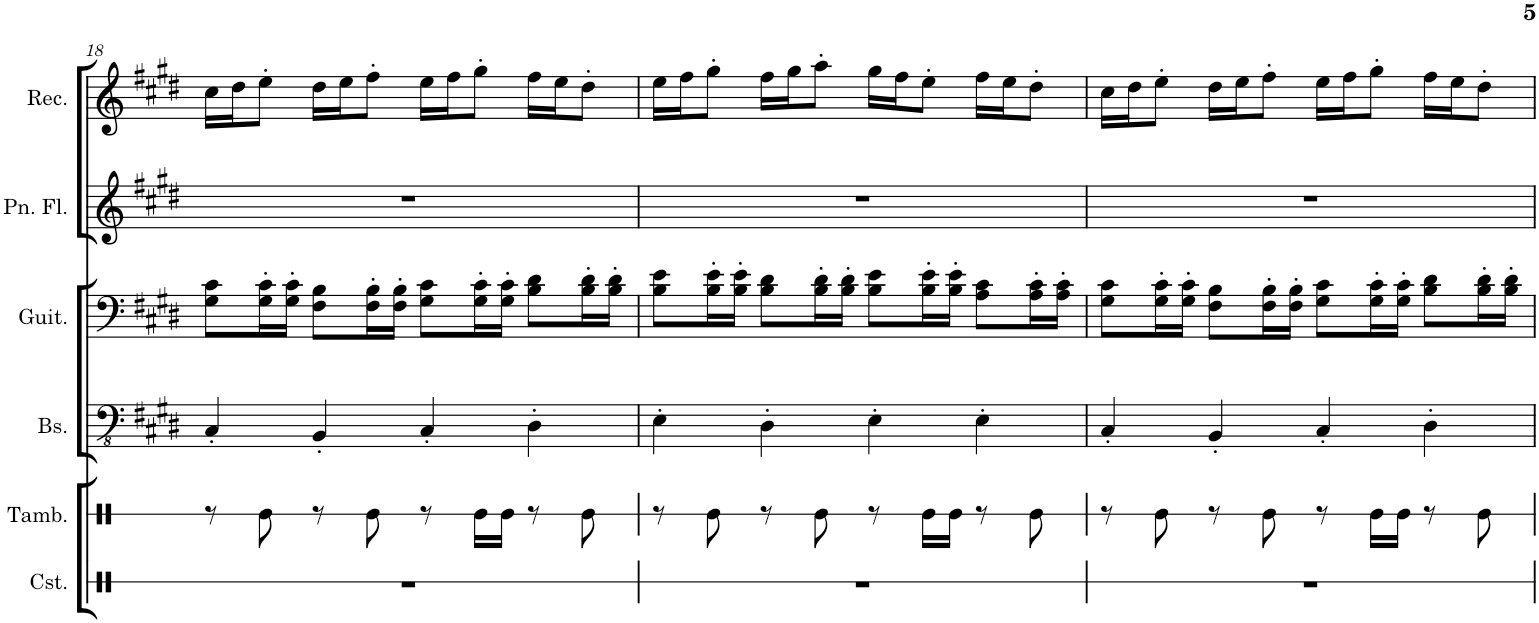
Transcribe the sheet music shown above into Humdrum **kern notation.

**kern	**kern	**kern	**kern	**kern	**kern	**kern
*part7	*part6	*part5	*part4	*part3	*part2	*part1
*staff7	*staff6	*staff5	*staff4	*staff3	*staff2	*staff1
*I"Recorder Delay	*I"Castanets	*I"Tambourine	*I"Bass	*I"Guitar	*I"Pan Flute	*I"Recorder
*I'Del.	*I'Cst.	*I'Tamb.	*I'Bs.	*I'Guit.	*I'Pn. Fl.	*I'Rec.
!!LO:PB:g=z
*clefG2	*clefX	*clefX	*clefFv4	*clefGv2	*clefG2	*clefG2
*k[f#c#g#d#]	*k[]	*k[]	*k[f#c#g#d#]	*k[f#c#g#d#]	*k[f#c#g#d#]	*k[f#c#g#d#]
*M4/4	*M4/4	*M4/4	*M4/4	*M4/4	*M4/4	*M4/4
=18	=18	=18	=18	=18	=18	=18
!LO:N:vis=32	!	!	!	!	!	!
32.r	1r	8r	4CC#'/	8G#\ 8c#\L	1r	16cc#\LL
16cc#\LL	.	.	.	.	.	.
.	.	.	.	.	.	16dd#\J
16dd#\J	.	.	.	.	.	.
.	.	8Re\	.	16G#\' 16c#\'L	.	8ee'\J
8ee'\J	.	.	.	.	.	.
.	.	.	.	16G#\' 16c#\'JJ	.	.
.	.	8r	4BBB'/	8F#\ 8B\L	.	16dd#\LL
16dd#\LL	.	.	.	.	.	.
.	.	.	.	.	.	16ee\J
16ee\J	.	.	.	.	.	.
.	.	8Re\	.	16F#\' 16B\'L	.	8ff#'\J
8ff#'\J	.	.	.	.	.	.
.	.	.	.	16F#\' 16B\'JJ	.	.
.	.	8r	4CC#'/	8G#\ 8c#\L	.	16ee\LL
16ee\LL	.	.	.	.	.	.
.	.	.	.	.	.	16ff#\J
16ff#\J	.	.	.	.	.	.
.	.	16Re\LL	.	16G#\' 16c#\'L	.	8gg#'\J
8gg#'\J	.	.	.	.	.	.
.	.	16Re\JJ	.	16G#\' 16c#\'JJ	.	.
.	.	8r	4DD#'\	8B\ 8d#\L	.	16ff#\LL
16ff#\LL	.	.	.	.	.	.
.	.	.	.	.	.	16ee\J
16ee\J	.	.	.	.	.	.
.	.	8Re\	.	16B\' 16d#\'L	.	8dd#'\J
[64dd#'\KKL	.	.	.	.	.	.
16dd#\JJ_	.	.	.	16B\' 16d#\'JJ	.	.
=19	=19	=19	=19	=19	=19	=19
32.dd#\KLL]	1r	8r	4EE'\	8B\ 8e\L	1r	16ee\LL
16ee\	.	.	.	.	.	.
.	.	.	.	.	.	16ff#\J
16ff#\J	.	.	.	.	.	.
.	.	8Re\	.	16B\' 16e\'L	.	8gg#'\J
8gg#'\J	.	.	.	.	.	.
.	.	.	.	16B\' 16e\'JJ	.	.
.	.	8r	4DD#'\	8B\ 8d#\L	.	16ff#\LL
16ff#\LL	.	.	.	.	.	.
.	.	.	.	.	.	16gg#\J
16gg#\J	.	.	.	.	.	.
.	.	8Re\	.	16B\' 16d#\'L	.	8aa'\J
8aa'\J	.	.	.	.	.	.
.	.	.	.	16B\' 16d#\'JJ	.	.
.	.	8r	4EE'\	8B\ 8e\L	.	16gg#\LL
16gg#\LL	.	.	.	.	.	.
.	.	.	.	.	.	16ff#\J
16ff#\J	.	.	.	.	.	.
.	.	16Re\LL	.	16B\' 16e\'L	.	8ee'\J
8ee'\J	.	.	.	.	.	.
.	.	16Re\JJ	.	16B\' 16e\'JJ	.	.
.	.	8r	4EE'\	8A\ 8c#\L	.	16ff#\LL
16ff#\LL	.	.	.	.	.	.
.	.	.	.	.	.	16ee\J
16ee\J	.	.	.	.	.	.
.	.	8Re\	.	16A\' 16c#\'L	.	8dd#'\J
[64dd#'\KKL	.	.	.	.	.	.
16dd#\JJ_	.	.	.	16A\' 16c#\'JJ	.	.
=20	=20	=20	=20	=20	=20	=20
32.dd#\KLL]	1r	8r	4CC#'/	8G#\ 8c#\L	1r	16cc#\LL
16cc#\	.	.	.	.	.	.
.	.	.	.	.	.	16dd#\J
16dd#\J	.	.	.	.	.	.
.	.	8Re\	.	16G#\' 16c#\'L	.	8ee'\J
8ee'\J	.	.	.	.	.	.
.	.	.	.	16G#\' 16c#\'JJ	.	.
.	.	8r	4BBB'/	8F#\ 8B\L	.	16dd#\LL
16dd#\LL	.	.	.	.	.	.
.	.	.	.	.	.	16ee\J
16ee\J	.	.	.	.	.	.
.	.	8Re\	.	16F#\' 16B\'L	.	8ff#'\J
8ff#'\J	.	.	.	.	.	.
.	.	.	.	16F#\' 16B\'JJ	.	.
.	.	8r	4CC#'/	8G#\ 8c#\L	.	16ee\LL
16ee\LL	.	.	.	.	.	.
.	.	.	.	.	.	16ff#\J
16ff#\J	.	.	.	.	.	.
.	.	16Re\LL	.	16G#\' 16c#\'L	.	8gg#'\J
8gg#'\J	.	.	.	.	.	.
.	.	16Re\JJ	.	16G#\' 16c#\'JJ	.	.
.	.	8r	4DD#'\	8B\ 8d#\L	.	16ff#\LL
16ff#\LL	.	.	.	.	.	.
.	.	.	.	.	.	16ee\J
16ee\J	.	.	.	.	.	.
.	.	8Re\	.	16B\' 16d#\'L	.	8dd#'\J
[64dd#'\KKL	.	.	.	.	.	.
16dd#\JJ_	.	.	.	16B\' 16d#\'JJ	.	.
=	=	=	=	=	=	=
*-	*-	*-	*-	*-	*-	*-
